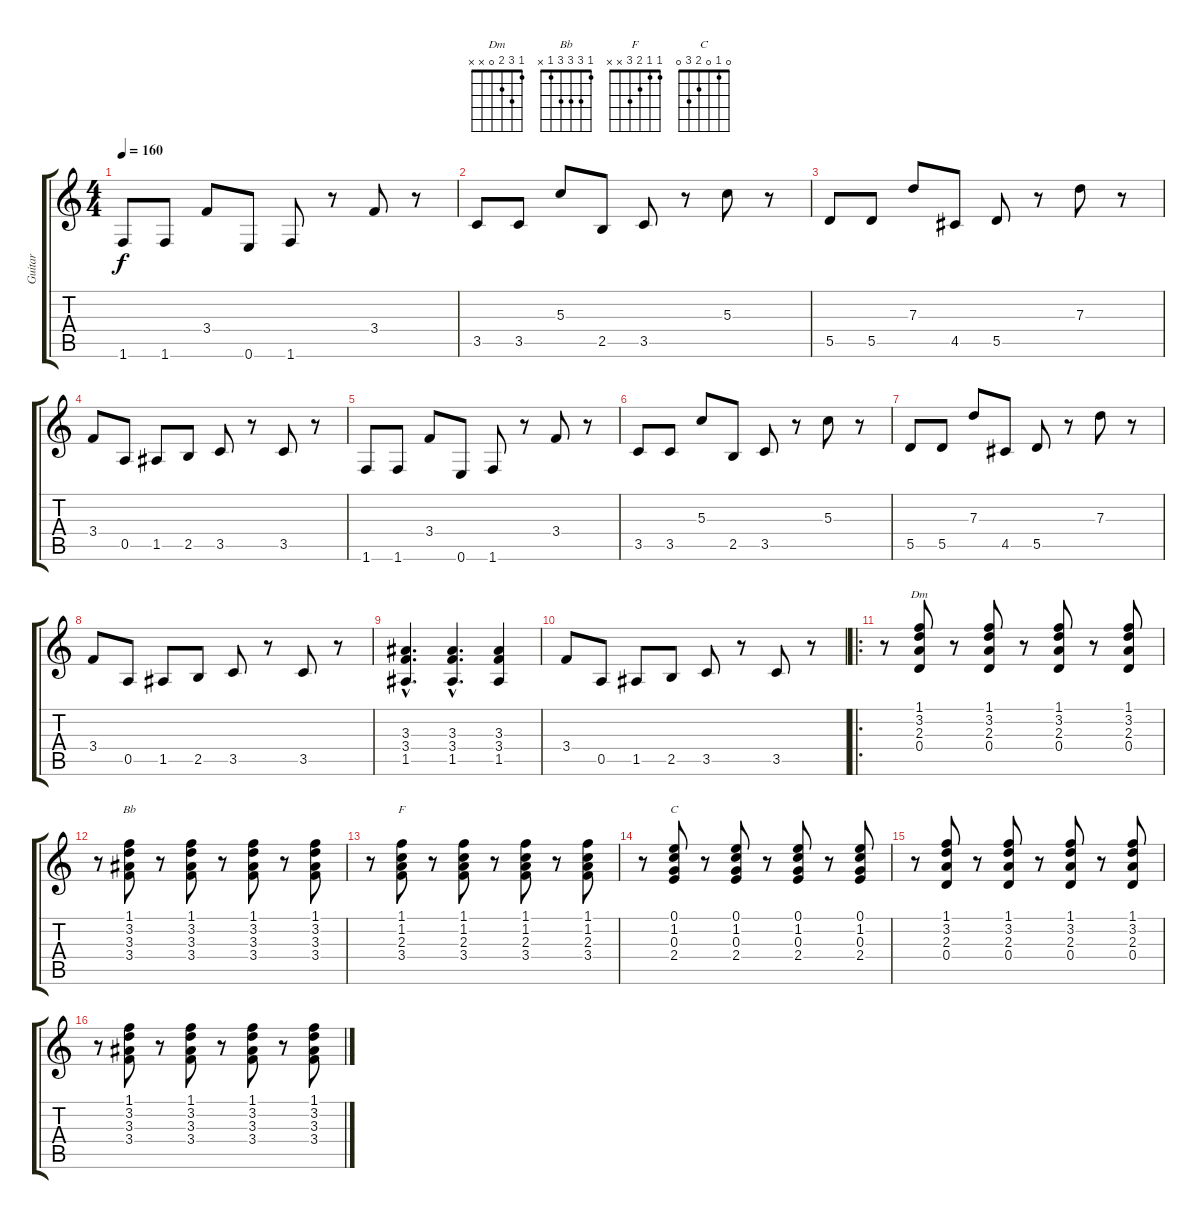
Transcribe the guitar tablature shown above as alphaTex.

\track ("Guitar" "Guitar") {instrument distortionguitar}
\staff {score tabs}
\tuning (E4 B3 G3 D3 A2 E2) {hide}
\chord ("Dm" 1 3 2 0 x x)
\chord ("Bb" 1 3 3 3 1 x)
\chord ("F" 1 1 2 3 x x)
\chord ("C" 0 1 0 2 3 0)
\ts (4 4)
\tempo 160
\clef g2
\ks c
1.6.8{dy f instrument distortionguitar} 1.6.8 3.4.8 0.6.8 1.6.8 r.8 3.4.8 r.8 |
3.5.8 3.5.8 5.3.8 2.5.8 3.5.8 r.8 5.3.8 r.8 |
5.5.8 5.5.8 7.3.8 4.5.8 5.5.8 r.8 7.3.8 r.8 |
3.4.8 0.5.8 1.5.8 2.5.8 3.5.8 r.8 3.5.8 r.8 |
1.6.8 1.6.8 3.4.8 0.6.8 1.6.8 r.8 3.4.8 r.8 |
3.5.8 3.5.8 5.3.8 2.5.8 3.5.8 r.8 5.3.8 r.8 |
5.5.8 5.5.8 7.3.8 4.5.8 5.5.8 r.8 7.3.8 r.8 |
3.4.8 0.5.8 1.5.8 2.5.8 3.5.8 r.8 3.5.8 r.8 |
(3.3{hac} 3.4{hac} 1.5{hac}).4{d} (3.3{hac} 3.4{hac} 1.5{hac}).4{d} (3.3 3.4 1.5).4 |
3.4.8 0.5.8 1.5.8 2.5.8 3.5.8 r.8 3.5.8 r.8 |
\ro
r.8 (1.1 3.2 2.3 0.4).8{ch "Dm"} r.8 (1.1 3.2 2.3 0.4).8 r.8 (1.1 3.2 2.3 0.4).8 r.8 (1.1 3.2 2.3 0.4).8 |
r.8 (1.1 3.2 3.3 3.4).8{ch "Bb"} r.8 (1.1 3.2 3.3 3.4).8 r.8 (1.1 3.2 3.3 3.4).8 r.8 (1.1 3.2 3.3 3.4).8 |
r.8 (1.1 1.2 2.3 3.4).8{ch "F"} r.8 (1.1 1.2 2.3 3.4).8 r.8 (1.1 1.2 2.3 3.4).8 r.8 (1.1 1.2 2.3 3.4).8 |
r.8 (0.1 1.2 0.3 2.4).8{ch "C"} r.8 (0.1 1.2 0.3 2.4).8 r.8 (0.1 1.2 0.3 2.4).8 r.8 (0.1 1.2 0.3 2.4).8 |
r.8 (1.1 3.2 2.3 0.4).8 r.8 (1.1 3.2 2.3 0.4).8 r.8 (1.1 3.2 2.3 0.4).8 r.8 (1.1 3.2 2.3 0.4).8 |
r.8 (1.1 3.2 3.3 3.4).8 r.8 (1.1 3.2 3.3 3.4).8 r.8 (1.1 3.2 3.3 3.4).8 r.8 (1.1 3.2 3.3 3.4).8
